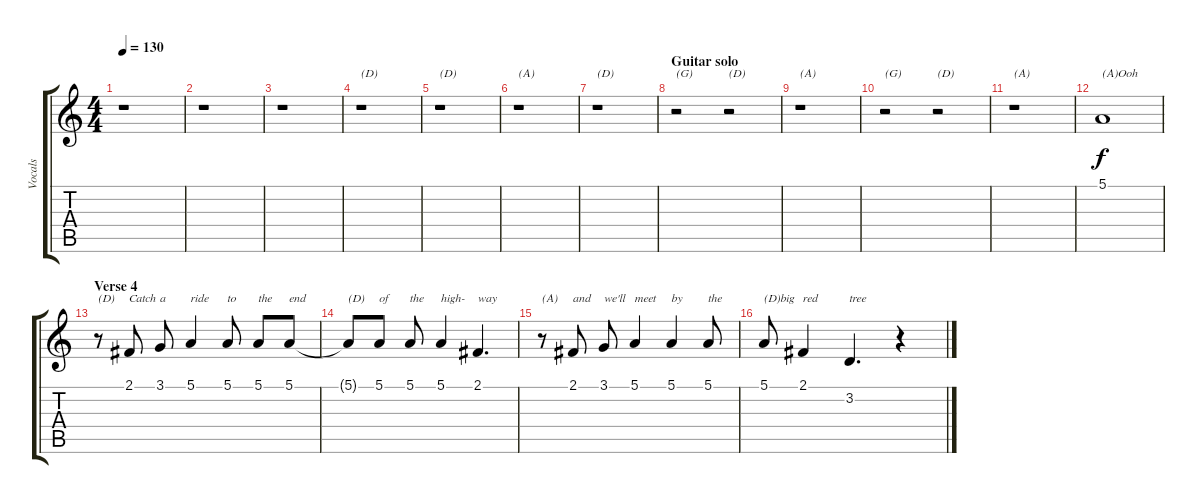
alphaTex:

\track ("Vocals" "Vocals") {instrument lead3calliope}
\staff {score tabs}
\tuning (E4 B3 G3 D3 A2 E2) {hide}
\ts (4 4)
\tempo 130
\clef g2
\ks c
r.1{dy f} |
r.1 |
r.1 |
r.1{txt "(D)"} |
r.1{txt "(D)"} |
r.1{txt "(A)"} |
r.1{txt "(D)"} |
\section ("" "Guitar solo")
r.2{txt "(G)"} r.2{txt "(D)"} |
r.1{txt "(A)"} |
r.2{txt "(G)"} r.2{txt "(D)"} |
r.1{txt "(A)"} |
5.1.1{txt "(A)Ooh"} |
\section ("" "Verse 4")
r.8{txt "(D)"} 2.1.8{txt "Catch"} 3.1.8{txt "a"} 5.1.4{txt "ride"} 5.1.8{txt "to"} 5.1.8{txt "the"} 5.1.8{txt "end"} |
5.1{t}.8{txt "(D)"} 5.1.8{txt "of"} 5.1.8{txt "the"} 5.1.4{txt "high-"} 2.1.4{d txt "way"} |
r.8{txt "(A)"} 2.1.8{txt "and"} 3.1.8{txt "we'll"} 5.1.4{txt "meet"} 5.1.4{txt "by"} 5.1.8{txt "the"} |
5.1.8{txt "(D)big"} 2.1.4{txt "red"} 3.2.4{d txt "tree"} r.4
